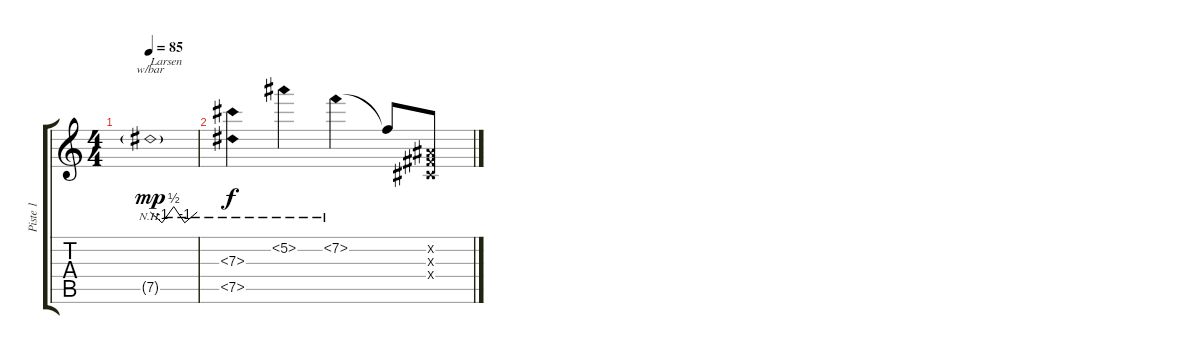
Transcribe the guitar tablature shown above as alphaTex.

\track ("Piste 1" "Piste 1") {instrument overdrivenguitar}
\staff {score tabs}
\tuning (Eb4 Bb3 Gb3 Db3 Ab2 Eb2) {hide}
\ts (4 4)
\tempo 85
\clef g2
\ks c
7.5{nh g}.1{tbe (custom default 0 0 15 -4 30 2 44 -4 60 0) txt "Larsen" dy mp} |
(7.3{nh} 7.5{nh}).4{dy f} 5.2{nh}.4 7.2{nh}.4 7.2{t}.8 (0.2{x} 0.3{x} 0.4{x}).8
